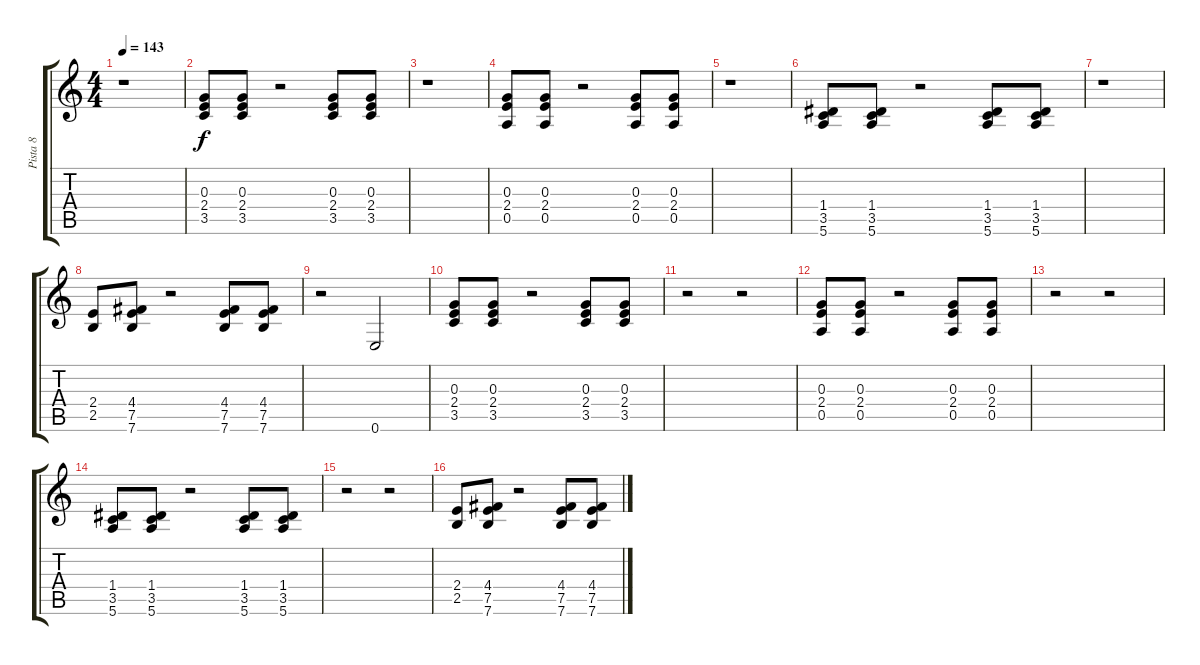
\track ("Pista 8" "Pista 8") {instrument distortionguitar}
\staff {score tabs}
\tuning (E4 B3 G3 D3 A2 E2) {hide}
\ts (4 4)
\tempo 143
\clef g2
\ks c
r.1{dy f} |
(0.3 2.4 3.5).8 (0.3 2.4 3.5).8 r.2 (0.3 2.4 3.5).8 (0.3 2.4 3.5).8 |
r.1 |
(0.3 2.4 0.5).8 (0.3 2.4 0.5).8 r.2 (0.3 2.4 0.5).8 (0.3 2.4 0.5).8 |
r.1 |
(1.4 3.5 5.6).8 (1.4 3.5 5.6).8 r.2 (1.4 3.5 5.6).8 (1.4 3.5 5.6).8 |
r.1 |
(2.4 2.5).8 (4.4 7.5 7.6).8 r.2 (4.4 7.5 7.6).8 (4.4 7.5 7.6).8 |
r.2 0.6.2 |
(0.3 2.4 3.5).8 (0.3 2.4 3.5).8 r.2 (0.3 2.4 3.5).8 (0.3 2.4 3.5).8 |
r.2 r.2 |
(0.3 2.4 0.5).8 (0.3 2.4 0.5).8 r.2 (0.3 2.4 0.5).8 (0.3 2.4 0.5).8 |
r.2 r.2 |
(1.4 3.5 5.6).8 (1.4 3.5 5.6).8 r.2 (1.4 3.5 5.6).8 (1.4 3.5 5.6).8 |
r.2 r.2 |
(2.4 2.5).8 (4.4 7.5 7.6).8 r.2 (4.4 7.5 7.6).8 (4.4 7.5 7.6).8
